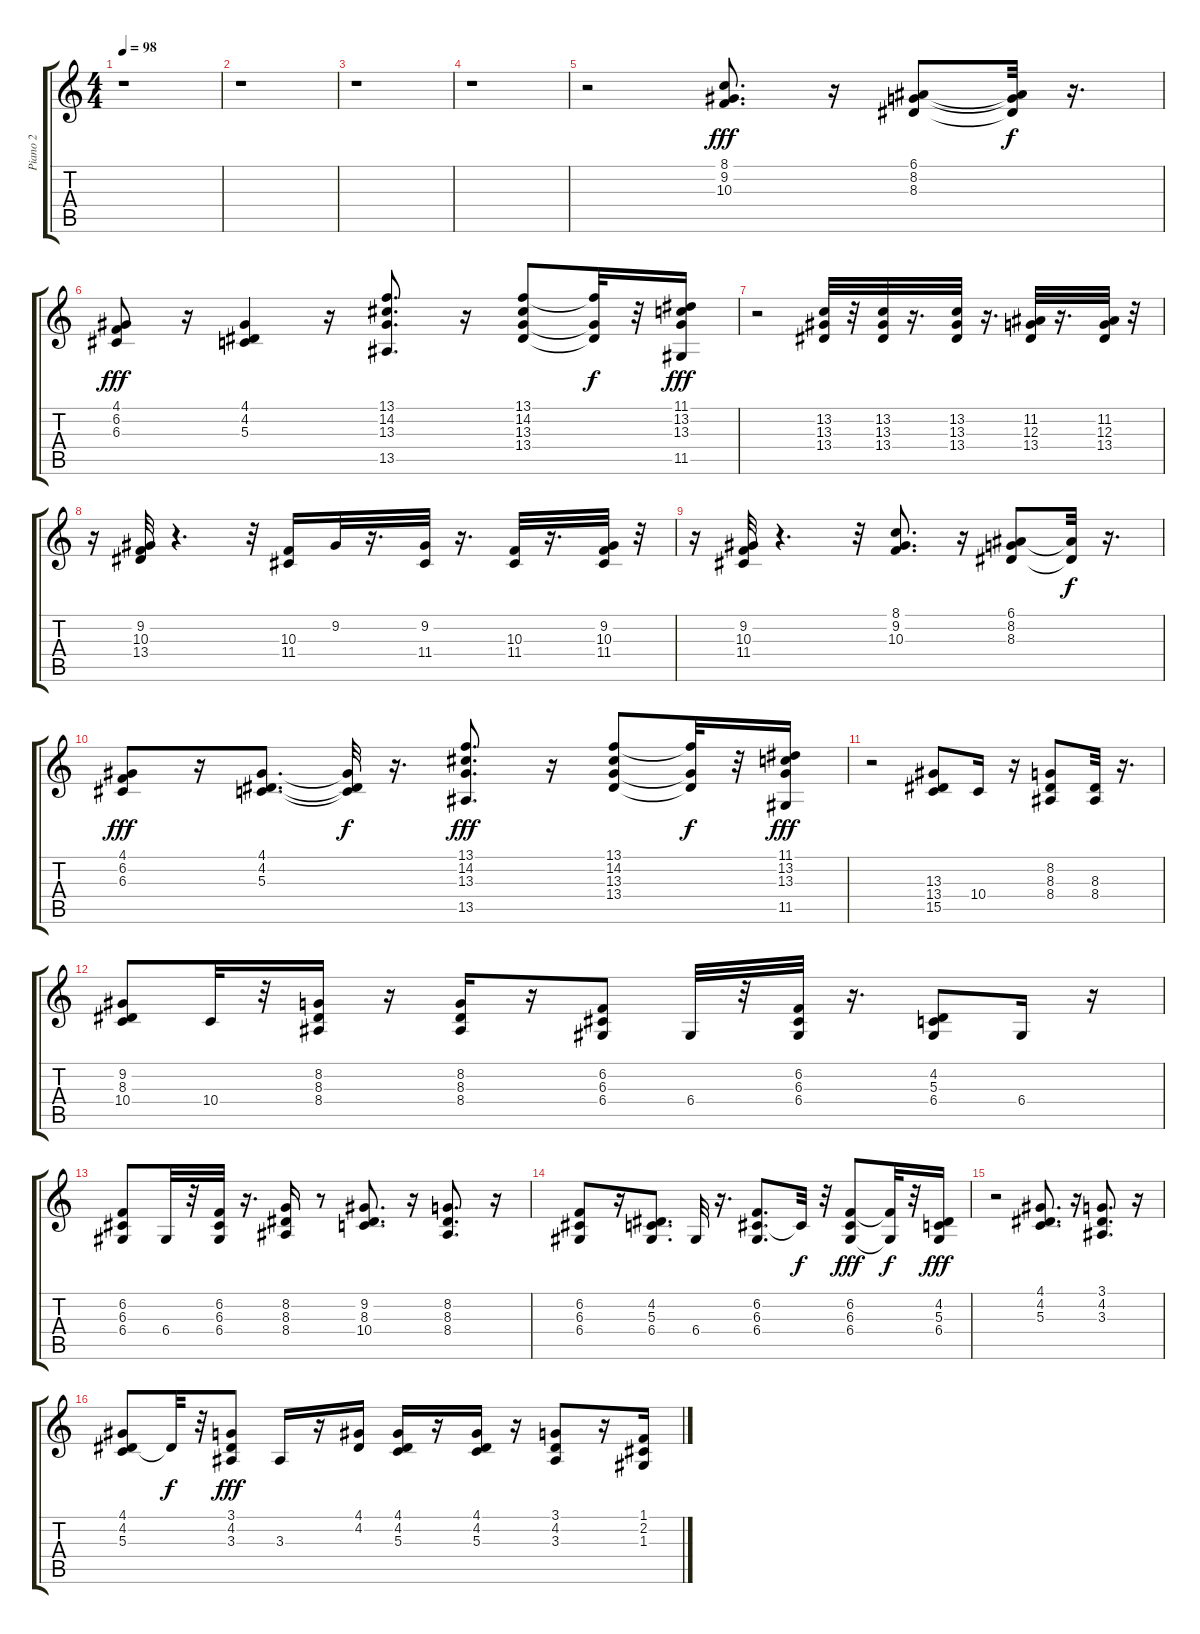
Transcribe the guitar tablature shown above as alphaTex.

\track ("Piano 2" "Piano 2") {instrument electricpiano2}
\staff {score tabs}
\tuning (E4 B3 G3 D3 A2 E2) {hide}
\ts (4 4)
\tempo 98
\clef g2
\ks c
r.1{dy fff} |
r.1 |
r.1 |
r.1 |
r.2 (8.1 9.2 10.3).8{d} r.16 (6.1 8.2 8.3).8 (6.1{t} 8.2{t} 8.3{t}).32{dy f} r.16{d} |
(4.1 6.2 6.3).8{dy fff} r.16 (4.1 4.2 5.3).4 r.16 (13.1 14.2 13.3 13.5).8{d} r.16 (13.1 14.2 13.3 13.4).8 (13.1{t} 13.3{t} 13.4{t}).32{dy f} r.32 (11.1 13.2 13.3 11.5).16{dy fff} |
r.2 (13.2 13.3 13.4).32 r.32 (13.2 13.3 13.4).32 r.16{d} (13.2 13.3 13.4).32 r.16{d} (11.2 12.3 13.4).32 r.16{d} (11.2 12.3 13.4).32 r.32 |
r.16 (9.2 10.3 13.4).32 r.4{d} r.32 (10.3 11.4).16 9.2.32 r.16{d} (9.2 11.4).32 r.16{d} (10.3 11.4).32 r.16{d} (9.2 10.3 11.4).32 r.32 |
r.16 (9.2 10.3 11.4).32 r.4{d} r.32 (8.1 9.2 10.3).8{d} r.16 (6.1 8.2 8.3).8 (6.1{t} 8.3{t}).32{dy f} r.16{d} |
(4.1 6.2 6.3).8{dy fff} r.16 (4.1 4.2 5.3).8{d} (4.1{t} 4.2{t} 5.3{t}).32{dy f} r.16{d} (13.1 14.2 13.3 13.5).8{d dy fff} r.16 (13.1 14.2 13.3 13.4).8 (13.1{t} 13.3{t} 13.4{t}).32{dy f} r.32 (11.1 13.2 13.3 11.5).16{dy fff} |
r.2 (13.3 13.4 15.5).8 10.4.16 r.16 (8.2 8.3 8.4).8 (8.3 8.4).32 r.16{d} |
(9.2 8.3 10.4).8 10.4.32 r.32 (8.2 8.3 8.4).16 r.16 (8.2 8.3 8.4).16 r.16 (6.2 6.3 6.4).8 6.4.32 r.32 (6.2 6.3 6.4).32 r.16{d} (4.2 5.3 6.4).8 6.4.16 r.16 |
(6.2 6.3 6.4).8 6.4.32 r.32 (6.2 6.3 6.4).32 r.16{d} (8.2 8.3 8.4).16 r.8 (9.2 8.3 10.4).8{d} r.16 (8.2 8.3 8.4).8{d} r.16 |
(6.2 6.3 6.4).8 r.16 (4.2 5.3 6.4).8{d} 6.4.32 r.16{d} (6.2 6.3 6.4).8{d} 6.3{t}.32{dy f} r.32 (6.2 6.3 6.4).8{dy fff} (6.2{t} 6.4{t}).32{dy f} r.32 (4.2 5.3 6.4).16{dy fff} |
r.2 (4.1 4.2 5.3).8{d} r.16 (3.1 4.2 3.3).8{d} r.16 |
(4.1 4.2 5.3).8 4.2{t}.32{dy f} r.32 (3.1 4.2 3.3).8{dy fff} 3.3.16 r.16 (4.1 4.2).16 (4.1 4.2 5.3).16 r.16 (4.1 4.2 5.3).16 r.16 (3.1 4.2 3.3).8 r.16 (1.1 2.2 1.3).16
